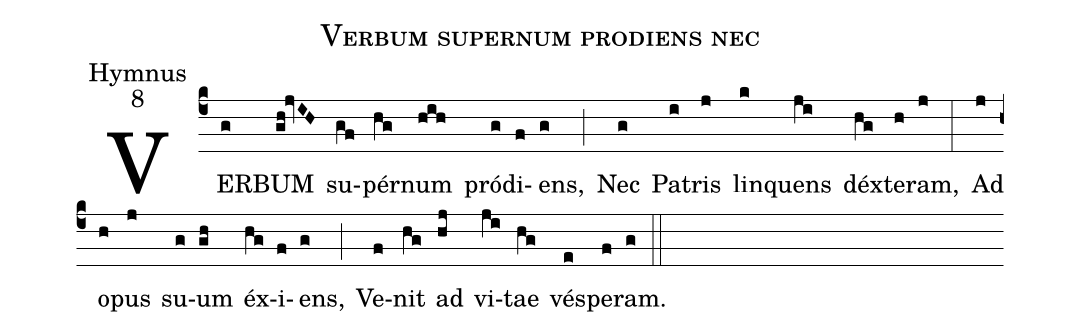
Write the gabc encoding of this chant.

name:Verbum supernum prodiens nec;
office-part:Hymnus;
mode:8;
%%
(c4) VER(g)BUM(gh!jvIH) su(gf)pér(hg)num(hih) pró(g)di(f)ens,(g) (;) Nec(g) Pa(i)tris(j) lin(k)quens(ji) déx(hg)te(h)ram,(j) (:) Ad(j) o(h)pus(j) su(g)um(gh) éx(hg)i(f)ens,(g) (;) Ve(f)nit(hg) ad(hj) vi(ji)tae(hg) vé(e)spe(f)ram.(g) (::)
